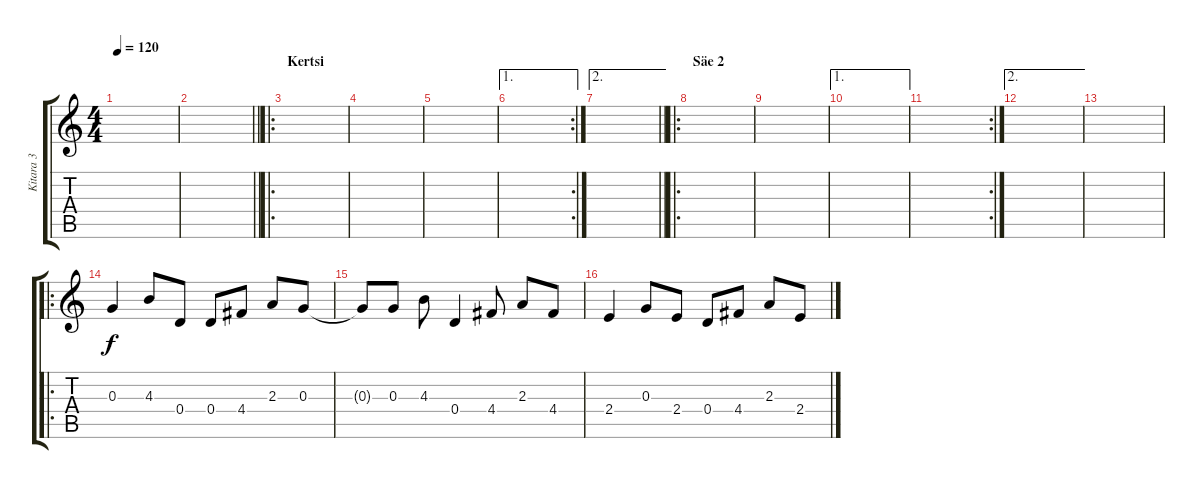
\track ("Kitara 3" "Kitara 3") {instrument banjo}
\staff {score tabs}
\tuning (E4 B3 G3 D3 A2 E2) {hide}
\displaytranspose 12
\ts (4 4)
\tempo 120
\clef g2
\ks c
|
\barLineRight lightlight
|
\ro
\section ("" "Kertsi")
|
|
|
\ae 1
\rc 2
|
\ae 2
\barLineRight lightlight
|
\ro
\section ("" "Säe 2")
|
|
\ae 1
|
\rc 2
|
\ae 2
|
|
\ro
0.3.4 4.3.8 0.4.8 0.4.8 4.4.8 2.3.8 0.3.8 |
0.3{t}.8 0.3.8 4.3.8 0.4.4 4.4.8 2.3.8 4.4.8 |
2.4.4 0.3.8 2.4.8 0.4.8 4.4.8 2.3.8 2.4.8
